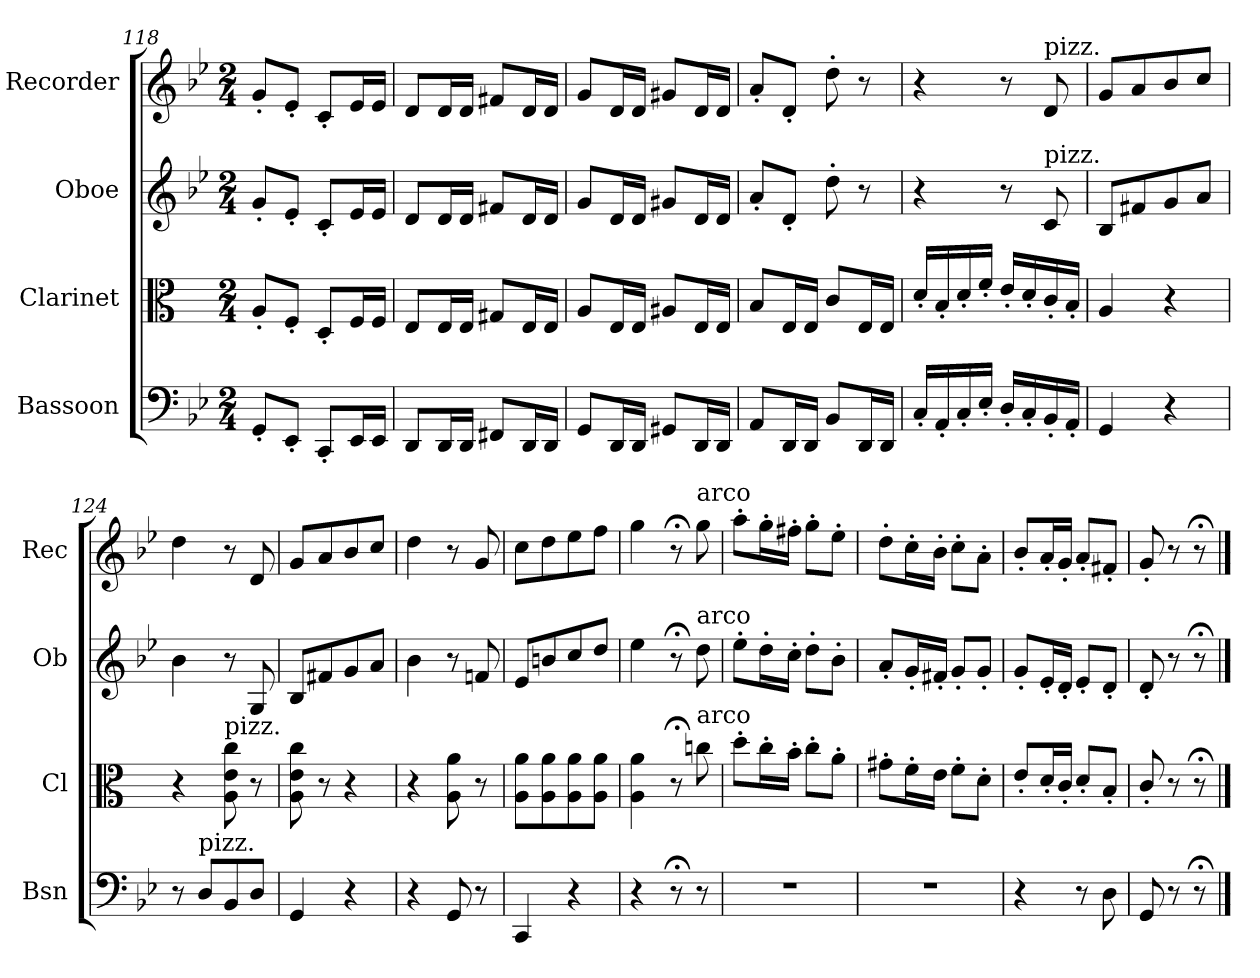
**kern	**kern	**kern	**kern
*part4	*part3	*part2	*part1
*staff4	*staff3	*staff2	*staff1
*I"Bassoon	*I"Clarinet	*I"Oboe	*I"Recorder
*I'Bsn	*I'Cl	*I'Ob	*I'Rec
*clefF4	*clefC3	*clefG2	*clefG2
*	*ITrd1c2	*	*
*k[b-e-]	*k[b-e-]	*k[b-e-]	*k[b-e-]
*M2/4	*M2/4	*M2/4	*M2/4
=118	=118	=118	=118
8GG'/L	8G'/L	8g'/L	8g'/L
8EE-'/J	8E-'/J	8e-'/J	8e-'/J
8CC'/L	8C'/L	8c'/L	8c'/L
16EE-/L	16E-/L	16e-/L	16e-/L
16EE-/JJ	16E-/JJ	16e-/JJ	16e-/JJ
=119	=119	=119	=119
8DD/L	8D/L	8d/L	8d/L
16DD/L	16D/L	16d/L	16d/L
16DD/JJ	16D/JJ	16d/JJ	16d/JJ
8FF#X/L	8F#X/L	8f#X/L	8f#X/L
16DD/L	16D/L	16d/L	16d/L
16DD/JJ	16D/JJ	16d/JJ	16d/JJ
!!LO:LB:g=z
=120	=120	=120	=120
8GG/L	8G/L	8g/L	8g/L
16DD/L	16D/L	16d/L	16d/L
16DD/JJ	16D/JJ	16d/JJ	16d/JJ
8GG#X/L	8G#X/L	8g#X/L	8g#X/L
16DD/L	16D/L	16d/L	16d/L
16DD/JJ	16D/JJ	16d/JJ	16d/JJ
=121	=121	=121	=121
8AA/L	8A/L	8a'/L	8a'/L
16DD/L	16D/L	8d'/J	8d'/J
16DD/JJ	16D/JJ	.	.
8BB-/L	8B-/L	8dd'\	8dd'\
16DD/L	16D/L	8r	8r
16DD/JJ	16D/JJ	.	.
=122	=122	=122	=122
16C'/LL	16c'/LL	4r	4r
16AA'/	16A'/	.	.
16C'/	16c'/	.	.
16E-'/JJ	16e-'/JJ	.	.
16D'/LL	16d'/LL	8r	8r
16C'/	16c'/	.	.
!	!	!	!LO:TX:a:t=pizz.
!	!	!LO:TX:a:t=pizz.	!
16BB-'/	16B-'/	8c/	8d/
16AA'/JJ	16A'/JJ	.	.
=123	=123	=123	=123
4GG/	4G/	8B-/L	8g/L
.	.	8f#X/	8a/
4r	4r	8g/	8b-/
.	.	8a/J	8cc/J
=124	=124	=124	=124
8r	4r	4b-\	4dd\
!LO:TX:a:t=pizz.	!	!	!
8D/L	.	.	.
!	!LO:TX:a:t=pizz.	!	!
8BB-/	8G\ 8d\ 8b-\	8r	8r
8D/J	8r	8G/	8d/
=125	=125	=125	=125
4GG/	8G\ 8d\ 8b-\	8B-/L	8g/L
.	8r	8f#X/	8a/
4r	4r	8g/	8b-/
.	.	8a/J	8cc/J
=126	=126	=126	=126
4r	4r	4b-\	4dd\
8GG/	8G\ 8g\	8r	8r
8r	8r	8fn/	8g/
=127	=127	=127	=127
4CC/	8G\ 8g\L	8e-/L	8cc\L
.	8G\ 8g\	8bn/	8dd\
4r	8G\ 8g\	8cc/	8ee-\
.	8G\ 8g\J	8dd/J	8ff\J
=128	=128	=128	=128
4r	4G\ 4g\	4ee-\	4gg\
8r;<	8r;<	8r;<	8r;<
!	!	!	!LO:TX:a:t=arco
!	!	!LO:TX:a:t=arco	!
!	!LO:TX:a:t=arco	!	!
8r	8b-X\	8dd\	8gg\
=129	=129	=129	=129
2r	8cc'\L	8ee-'\L	8aa'\L
.	16b-'\L	16dd'\L	16gg'\L
.	16a'\JJ	16cc'\JJ	16ff#X'\JJ
.	8b-'\L	8dd'\L	8gg'\L
.	8g'\J	8b-'\J	8ee-'\J
=130	=130	=130	=130
2r	8f#X'\L	8a'/L	8dd'\L
.	16e-'\L	16g'/L	16cc'\L
.	16d\JJ	16f#X'/JJ	16b-'\JJ
.	8e-'\L	8g'/L	8cc'\L
.	8c'\J	8g'/J	8a'\J
!!LO:PB:g=z
=131	=131	=131	=131
4r	8d'/L	8g'/L	8b-'/L
.	16c'/L	16e-'/L	16a'/L
.	16B-'/JJ	16d'/JJ	16g'/JJ
8r	8c'/L	8e-'/L	8a'/L
8D\	8A'/J	8d'/J	8f#X'/J
=132	=132	=132	=132
8GG/	8B-'/	8d'/	8g'/
8r	8r	8r	8r
8r;<	8r;<	8r;<	8r;<
==	==	==	==
*-	*-	*-	*-
